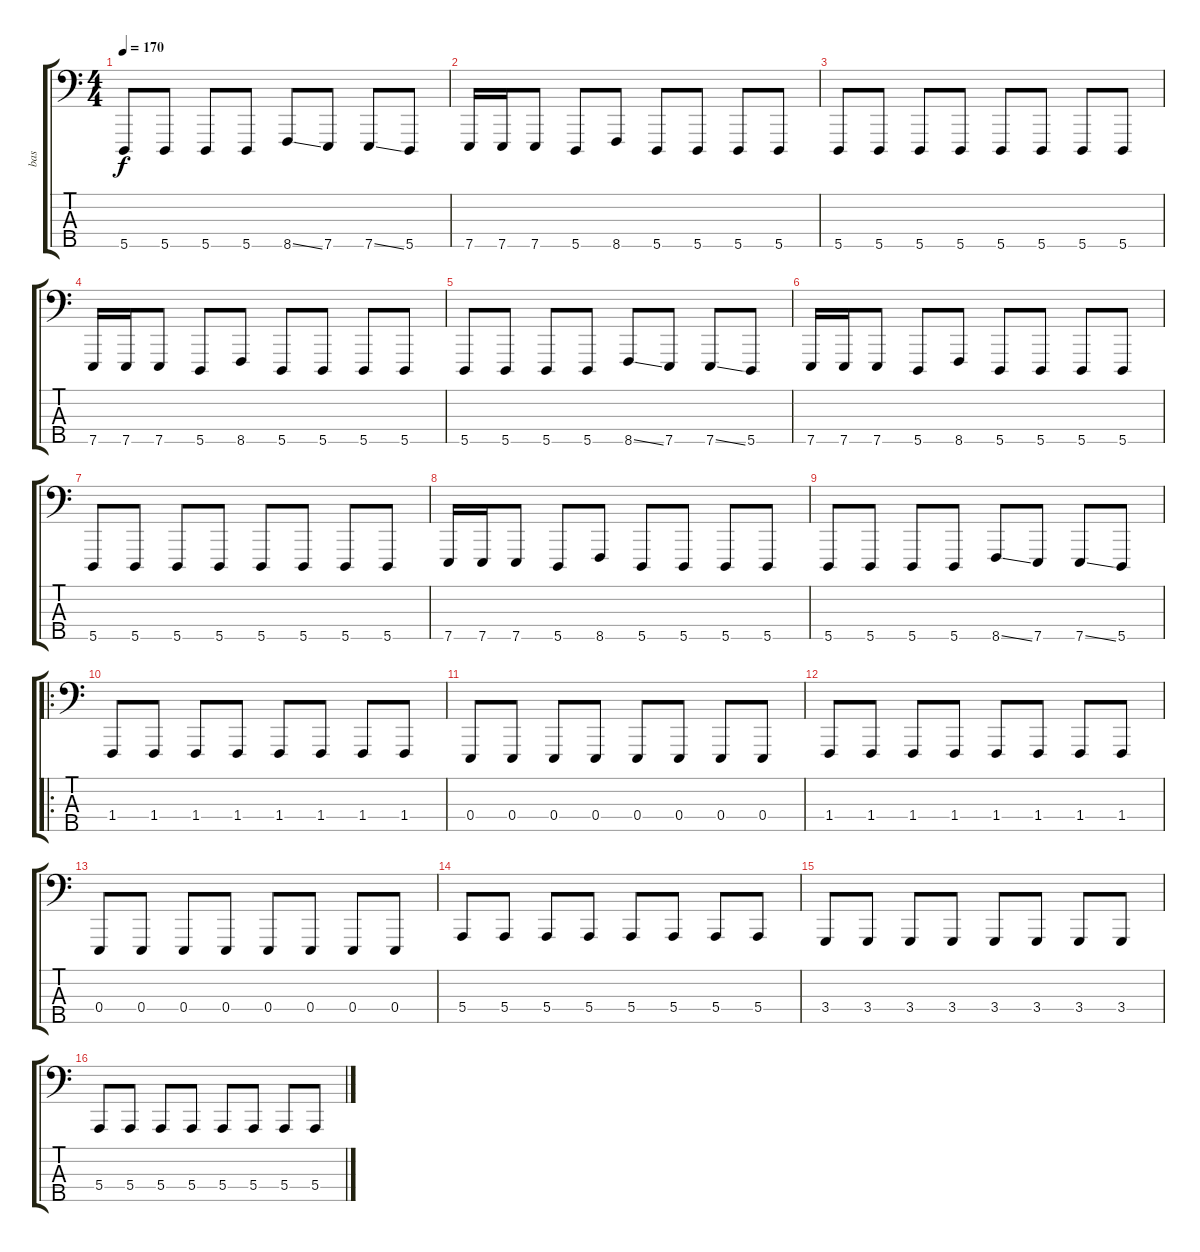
\track ("bas" "bas") {instrument lead8bassandlead}
\staff {score tabs}
\tuning (G2 D2 A1 E1 A0) {hide}
\ts (4 4)
\tempo 170
\clef f4
\ks c
5.5.8{dy f} 5.5.8 5.5.8 5.5.8 8.5{ss}.8 7.5.8 7.5{ss}.8 5.5.8 |
7.5.16 7.5.16 7.5.8 5.5.8 8.5.8 5.5.8 5.5.8 5.5.8 5.5.8 |
5.5.8 5.5.8 5.5.8 5.5.8 5.5.8 5.5.8 5.5.8 5.5.8 |
7.5.16 7.5.16 7.5.8 5.5.8 8.5.8 5.5.8 5.5.8 5.5.8 5.5.8 |
5.5.8 5.5.8 5.5.8 5.5.8 8.5{ss}.8 7.5.8 7.5{ss}.8 5.5.8 |
7.5.16 7.5.16 7.5.8 5.5.8 8.5.8 5.5.8 5.5.8 5.5.8 5.5.8 |
5.5.8 5.5.8 5.5.8 5.5.8 5.5.8 5.5.8 5.5.8 5.5.8 |
7.5.16 7.5.16 7.5.8 5.5.8 8.5.8 5.5.8 5.5.8 5.5.8 5.5.8 |
5.5.8 5.5.8 5.5.8 5.5.8 8.5{ss}.8 7.5.8 7.5{ss}.8 5.5.8 |
\ro
1.4.8 1.4.8 1.4.8 1.4.8 1.4.8 1.4.8 1.4.8 1.4.8 |
0.4.8 0.4.8 0.4.8 0.4.8 0.4.8 0.4.8 0.4.8 0.4.8 |
1.4.8 1.4.8 1.4.8 1.4.8 1.4.8 1.4.8 1.4.8 1.4.8 |
0.4.8 0.4.8 0.4.8 0.4.8 0.4.8 0.4.8 0.4.8 0.4.8 |
5.4.8 5.4.8 5.4.8 5.4.8 5.4.8 5.4.8 5.4.8 5.4.8 |
3.4.8 3.4.8 3.4.8 3.4.8 3.4.8 3.4.8 3.4.8 3.4.8 |
5.4.8 5.4.8 5.4.8 5.4.8 5.4.8 5.4.8 5.4.8 5.4.8
